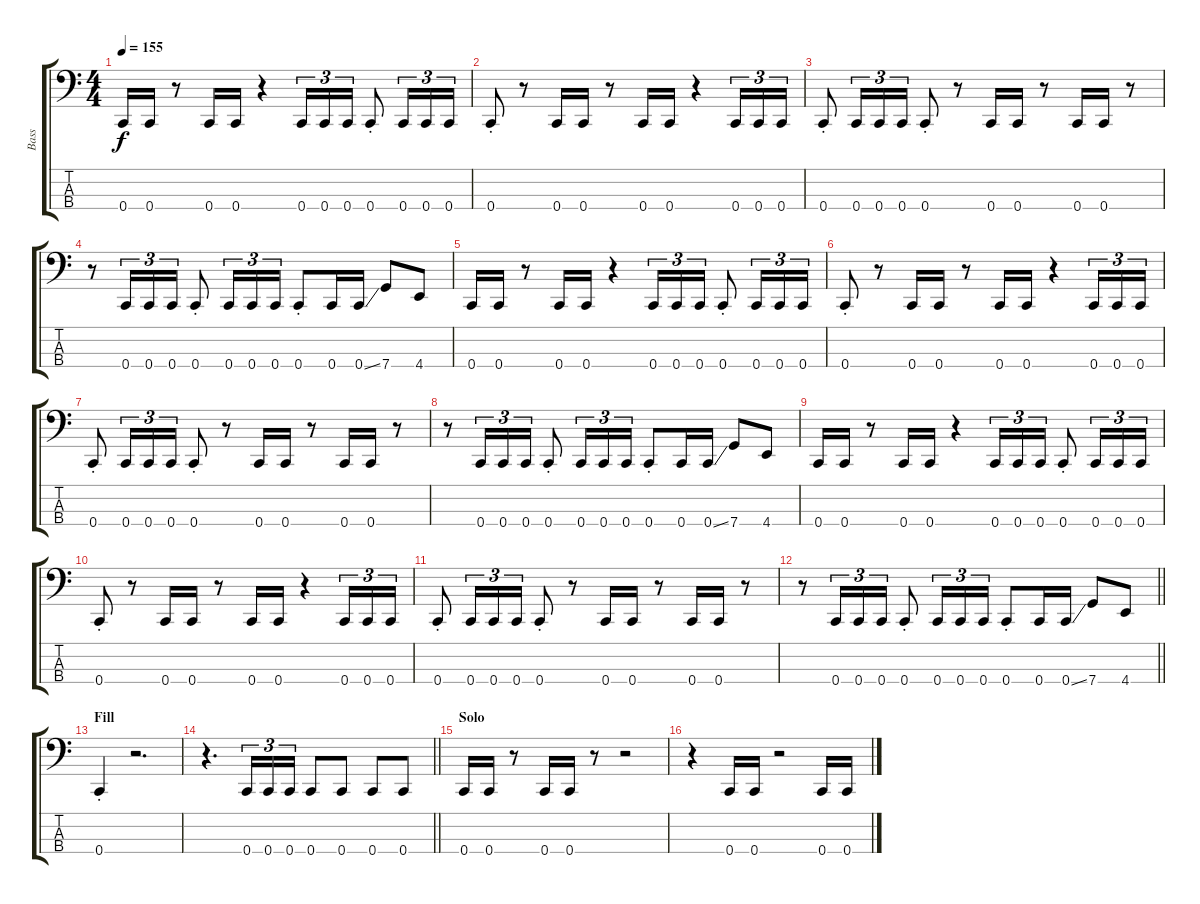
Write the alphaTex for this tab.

\track ("Bass" "Bass") {instrument electricbasspick}
\staff {score tabs}
\tuning (F2 C2 G1 C1) {hide}
\ts (4 4)
\tempo 155
\clef f4
\ks c
0.4.16{dy f} 0.4.16 r.8 0.4.16 0.4.16 r.4 0.4.16{tu (3 2)} 0.4.16{tu (3 2)} 0.4.16{tu (3 2)} 0.4{st}.8 0.4.16{tu (3 2)} 0.4.16{tu (3 2)} 0.4.16{tu (3 2)} |
0.4{st}.8 r.8 0.4.16 0.4.16 r.8 0.4.16 0.4.16 r.4 0.4.16{tu (3 2)} 0.4.16{tu (3 2)} 0.4.16{tu (3 2)} |
0.4{st}.8 0.4.16{tu (3 2)} 0.4.16{tu (3 2)} 0.4.16{tu (3 2)} 0.4{st}.8 r.8 0.4.16 0.4.16 r.8 0.4.16 0.4.16 r.8 |
r.8 0.4.16{tu (3 2)} 0.4.16{tu (3 2)} 0.4.16{tu (3 2)} 0.4{st}.8 0.4.16{tu (3 2)} 0.4.16{tu (3 2)} 0.4.16{tu (3 2)} 0.4{st}.8 0.4.16 0.4{ss}.16 7.4.8 4.4.8 |
0.4.16 0.4.16 r.8 0.4.16 0.4.16 r.4 0.4.16{tu (3 2)} 0.4.16{tu (3 2)} 0.4.16{tu (3 2)} 0.4{st}.8 0.4.16{tu (3 2)} 0.4.16{tu (3 2)} 0.4.16{tu (3 2)} |
0.4{st}.8 r.8 0.4.16 0.4.16 r.8 0.4.16 0.4.16 r.4 0.4.16{tu (3 2)} 0.4.16{tu (3 2)} 0.4.16{tu (3 2)} |
0.4{st}.8 0.4.16{tu (3 2)} 0.4.16{tu (3 2)} 0.4.16{tu (3 2)} 0.4{st}.8 r.8 0.4.16 0.4.16 r.8 0.4.16 0.4.16 r.8 |
r.8 0.4.16{tu (3 2)} 0.4.16{tu (3 2)} 0.4.16{tu (3 2)} 0.4{st}.8 0.4.16{tu (3 2)} 0.4.16{tu (3 2)} 0.4.16{tu (3 2)} 0.4{st}.8 0.4.16 0.4{ss}.16 7.4.8 4.4.8 |
0.4.16 0.4.16 r.8 0.4.16 0.4.16 r.4 0.4.16{tu (3 2)} 0.4.16{tu (3 2)} 0.4.16{tu (3 2)} 0.4{st}.8 0.4.16{tu (3 2)} 0.4.16{tu (3 2)} 0.4.16{tu (3 2)} |
0.4{st}.8 r.8 0.4.16 0.4.16 r.8 0.4.16 0.4.16 r.4 0.4.16{tu (3 2)} 0.4.16{tu (3 2)} 0.4.16{tu (3 2)} |
0.4{st}.8 0.4.16{tu (3 2)} 0.4.16{tu (3 2)} 0.4.16{tu (3 2)} 0.4{st}.8 r.8 0.4.16 0.4.16 r.8 0.4.16 0.4.16 r.8 |
\barLineRight lightlight
r.8 0.4.16{tu (3 2)} 0.4.16{tu (3 2)} 0.4.16{tu (3 2)} 0.4{st}.8 0.4.16{tu (3 2)} 0.4.16{tu (3 2)} 0.4.16{tu (3 2)} 0.4{st}.8 0.4.16 0.4{ss}.16 7.4.8 4.4.8 |
\section ("" "Fill")
0.4{st}.4 r.2{d} |
\barLineRight lightlight
r.4{d} 0.4.16{tu (3 2)} 0.4.16{tu (3 2)} 0.4.16{tu (3 2)} 0.4.8 0.4.8 0.4.8 0.4.8 |
\section ("" "Solo")
0.4.16 0.4.16 r.8 0.4.16 0.4.16 r.8 r.2 |
r.4 0.4.16 0.4.16 r.2 0.4.16 0.4.16
